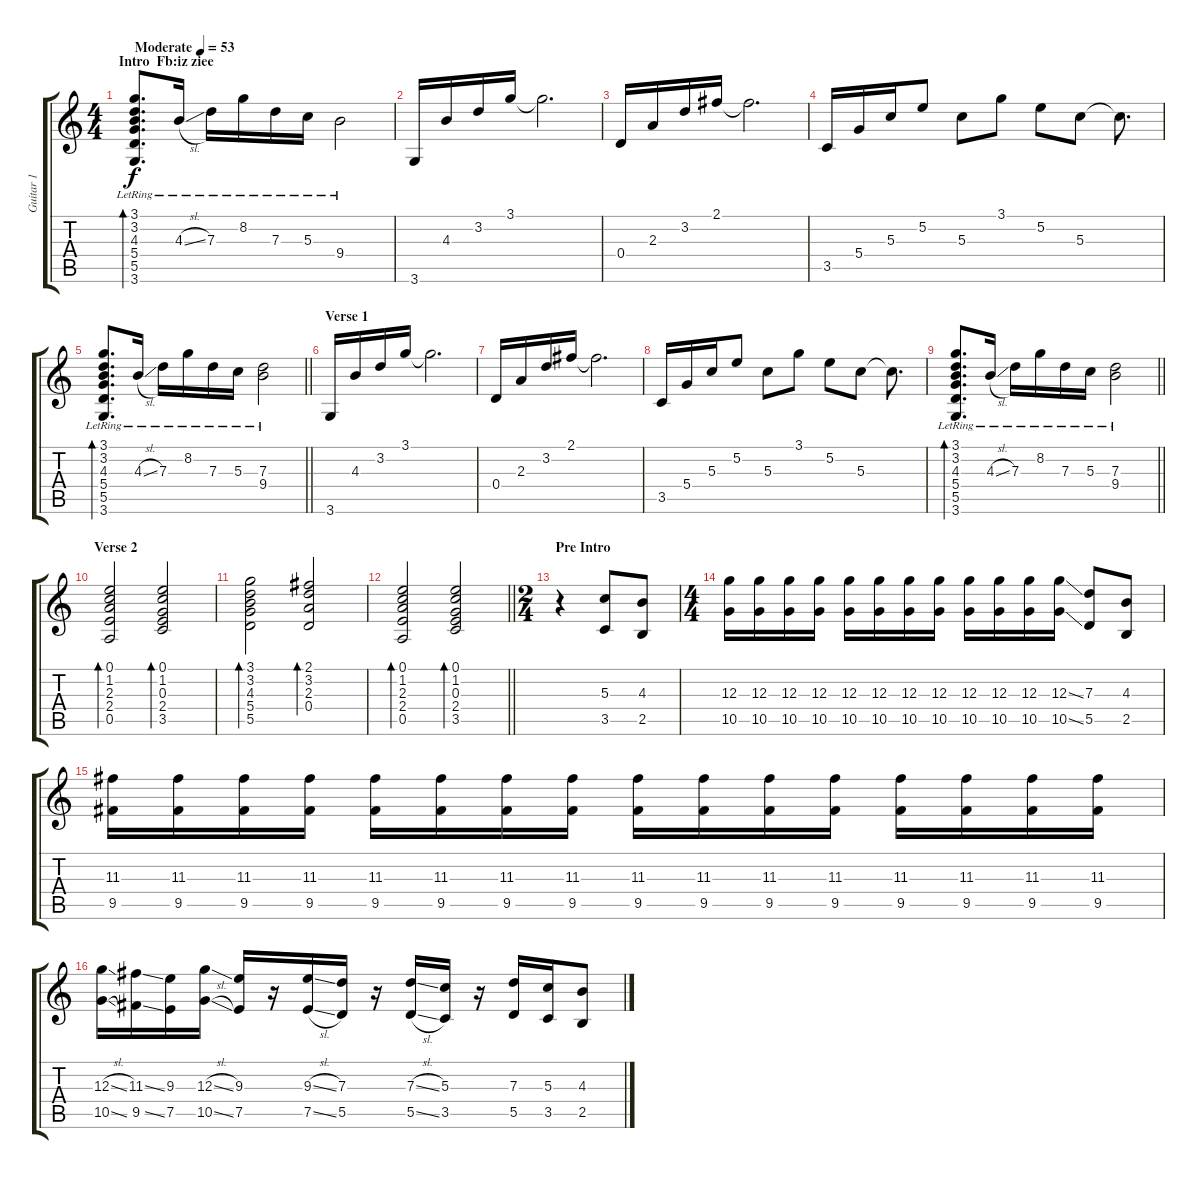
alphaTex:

\track ("Guitar 1" "Guitar 1") {instrument electricguitarclean}
\staff {score tabs}
\tuning (E4 B3 G3 D3 A2 E2) {hide}
\ts (4 4)
\section ("" "Intro  Fb:iz ziee")
\tempo (53 "Moderate")
\clef g2
\ks c
(3.1{lr} 3.2{lr} 4.3{lr} 5.4{lr} 5.5{lr} 3.6{lr}).8{d bd 120 dy f instrument electricguitarclean} 4.3{sl lr}.16 7.3{lr}.16 8.2{lr}.16 7.3{lr}.16 5.3{lr}.16 9.4{lr}.2 |
3.6.16 4.3.16 3.2.16 3.1.16 3.1{t}.2{d} |
0.4.16 2.3.16 3.2.16 2.1.16 2.1{t}.2{d} |
3.5.16 5.4.16 5.3.16 5.2.8 5.3.8 3.1.8 5.2.8 5.3.8 5.3{t}.8{d} |
\barLineRight lightlight
(3.1{lr} 3.2{lr} 4.3{lr} 5.4{lr} 5.5{lr} 3.6{lr}).8{d bd 60} 4.3{sl lr}.16 7.3{lr}.16 8.2{lr}.16 7.3{lr}.16 5.3{lr}.16 (7.3{lr} 9.4{lr}).2 |
\section ("" "Verse 1")
3.6.16 4.3.16 3.2.16 3.1.16 3.1{t}.2{d} |
0.4.16 2.3.16 3.2.16 2.1.16 2.1{t}.2{d} |
3.5.16 5.4.16 5.3.16 5.2.8 5.3.8 3.1.8 5.2.8 5.3.8 5.3{t}.8{d} |
\barLineRight lightlight
(3.1{lr} 3.2{lr} 4.3{lr} 5.4{lr} 5.5{lr} 3.6{lr}).8{d bd 60} 4.3{sl lr}.16 7.3{lr}.16 8.2{lr}.16 7.3{lr}.16 5.3{lr}.16 (7.3{lr} 9.4{lr}).2 |
\section ("" "Verse 2")
(0.1 1.2 2.3 2.4 0.5).2{bd 60} (0.1 1.2 0.3 2.4 3.5).2{bd 60} |
(3.1 3.2 4.3 5.4 5.5).2{bd 60} (2.1 3.2 2.3 0.4).2{bd 60} |
\barLineRight lightlight
(0.1 1.2 2.3 2.4 0.5).2{bd 60} (0.1 1.2 0.3 2.4 3.5).2{bd 60} |
\ts (2 4)
\section ("" "Pre Intro")
r.4{volume 12 balance 2 instrument overdrivenguitar} (5.3 3.5).8 (4.3 2.5).8 |
\ts (4 4)
(12.3 10.5).16 (12.3 10.5).16 (12.3 10.5).16 (12.3 10.5).16 (12.3 10.5).16 (12.3 10.5).16 (12.3 10.5).16 (12.3 10.5).16 (12.3 10.5).16 (12.3 10.5).16 (12.3 10.5).16 (12.3{ss} 10.5{ss}).16 (7.3 5.5).8 (4.3 2.5).8 |
(11.3 9.5).16 (11.3 9.5).16 (11.3 9.5).16 (11.3 9.5).16 (11.3 9.5).16 (11.3 9.5).16 (11.3 9.5).16 (11.3 9.5).16 (11.3 9.5).16 (11.3 9.5).16 (11.3 9.5).16 (11.3 9.5).16 (11.3 9.5).16 (11.3 9.5).16 (11.3 9.5).16 (11.3 9.5).16 |
(12.3{sl} 10.5{sl}).16 (11.3{ss} 9.5{ss}).16 (9.3 7.5).16 (12.3{sl} 10.5{sl}).16 (9.3 7.5).16 r.16 (9.3{sl} 7.5{sl}).16 (7.3 5.5).16 r.16 (7.3{sl} 5.5{sl}).16 (5.3 3.5).16 r.16 (7.3 5.5).16 (5.3 3.5).16 (4.3{sl} 2.5{sl}).8
